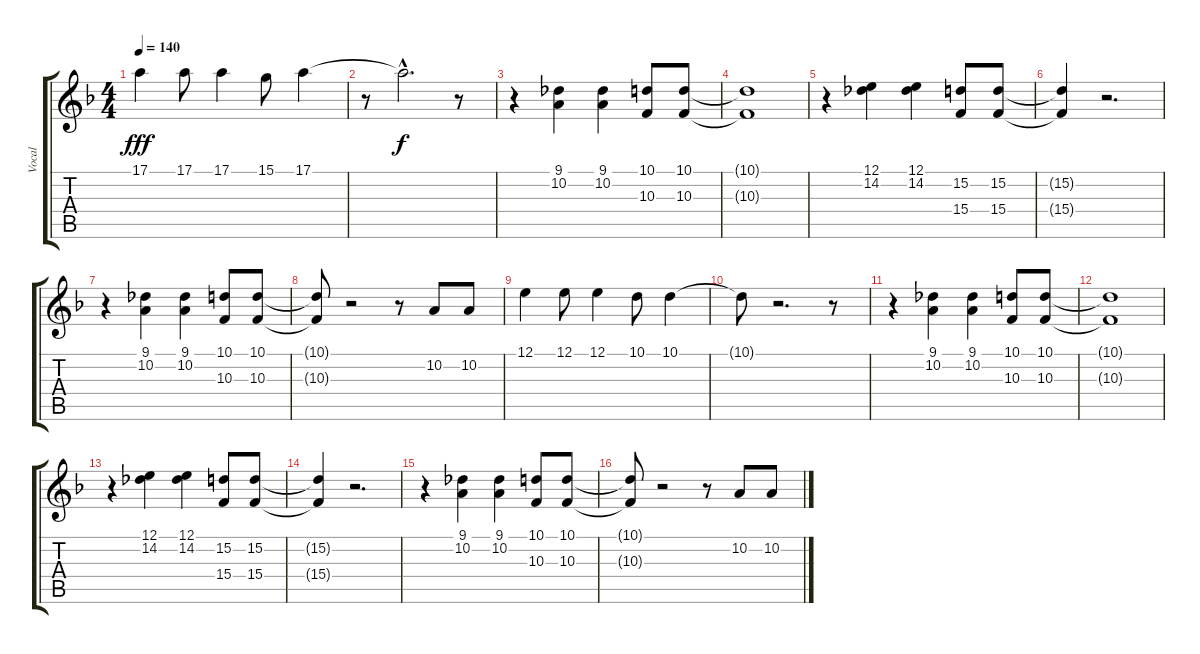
\track ("Vocal" "Vocal") {instrument acousticgrandpiano}
\staff {score tabs}
\tuning (E4 B3 G3 D3 A2 E2) {hide}
\ts (4 4)
\tempo 140
\clef g2
\ks dminor
17.1.4{dy fff} 17.1.8 17.1.4 15.1.8 17.1.4 |
r.8 17.1{hac t}.2{d dy f} r.8 |
r.4 (9.1 10.2).4 (9.1 10.2).4 (10.1 10.3).8 (10.1 10.3).8 |
(10.1{t} 10.3{t}).1 |
r.4 (12.1 14.2).4 (12.1 14.2).4 (15.2 15.4).8 (15.2 15.4).8 |
(15.2{t} 15.4{t}).4 r.2{d} |
r.4 (9.1 10.2).4 (9.1 10.2).4 (10.1 10.3).8 (10.1 10.3).8 |
(10.1{t} 10.3{t}).8 r.2 r.8 10.2.8 10.2.8 |
12.1.4 12.1.8 12.1.4 10.1.8 10.1.4 |
10.1{t}.8 r.2{d} r.8 |
r.4 (9.1 10.2).4 (9.1 10.2).4 (10.1 10.3).8 (10.1 10.3).8 |
(10.1{t} 10.3{t}).1 |
r.4 (12.1 14.2).4 (12.1 14.2).4 (15.2 15.4).8 (15.2 15.4).8 |
(15.2{t} 15.4{t}).4 r.2{d} |
r.4 (9.1 10.2).4 (9.1 10.2).4 (10.1 10.3).8 (10.1 10.3).8 |
(10.1{t} 10.3{t}).8 r.2 r.8 10.2.8 10.2.8
